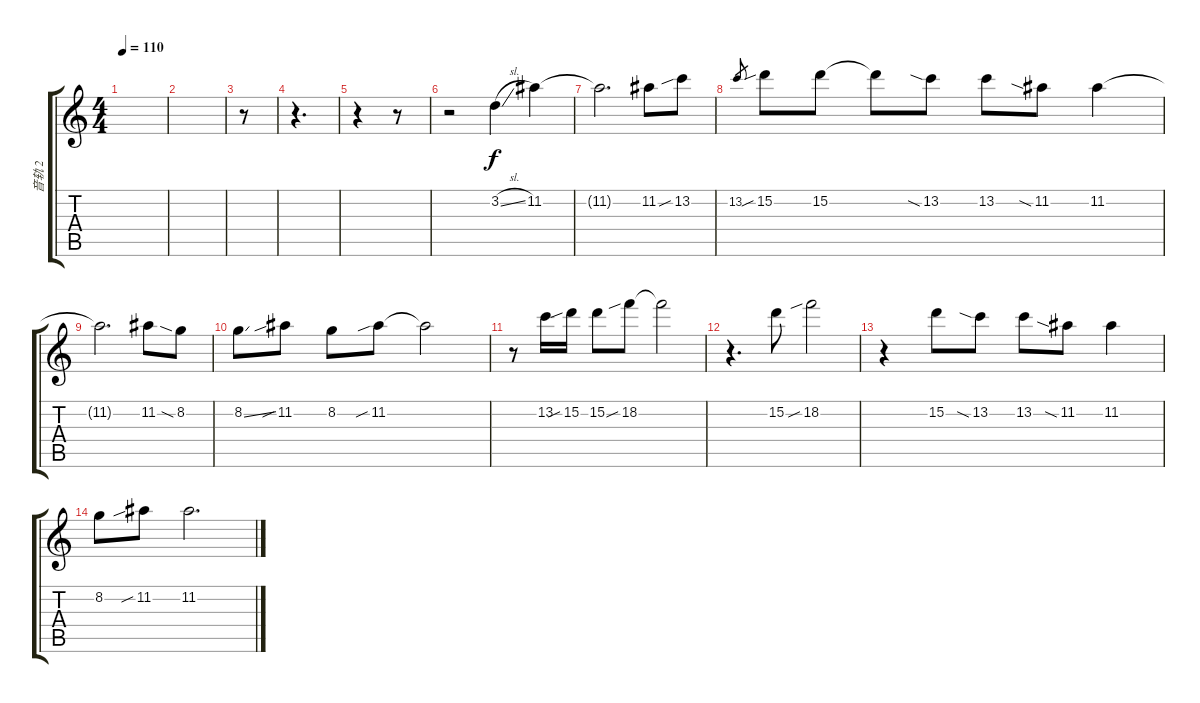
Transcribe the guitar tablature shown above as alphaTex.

\track ("音轨 2" "音轨 2") {instrument electricguitarclean}
\staff {score tabs}
\tuning (E4 B3 G4 D4 A3 E3) {hide}
\ts (4 4)
\tempo 110
\clef g2
\ks c
|
|
r.8 |
r.4{d} |
r.4 r.8 |
r.2 3.2{sl}.4 11.2.4 |
11.2{t}.2{d} 11.2.8 13.2{sib}.8 |
13.2.8{gr} 15.2{sib}.8 15.2.8 15.2{t}.8 13.2{sia}.8 13.2.8 11.2{sia}.8 11.2.4 |
11.2{t}.2{d} 11.2.8 8.2{sia}.8 |
8.2{ss}.8 11.2{sib}.8 8.2.8 11.2{sib}.8 11.2{t}.2 |
r.8{txt " "} 13.2.16 15.2{sib}.16 15.2.8 18.2{sib}.8 18.2{t}.2 |
r.4{d} 15.2.8 18.2{sib}.2 |
r.4 15.2.8 13.2{sia}.8 13.2.8 11.2{sia}.8 11.2.4 |
8.2.8 11.2{sib}.8 11.2.2{d}
